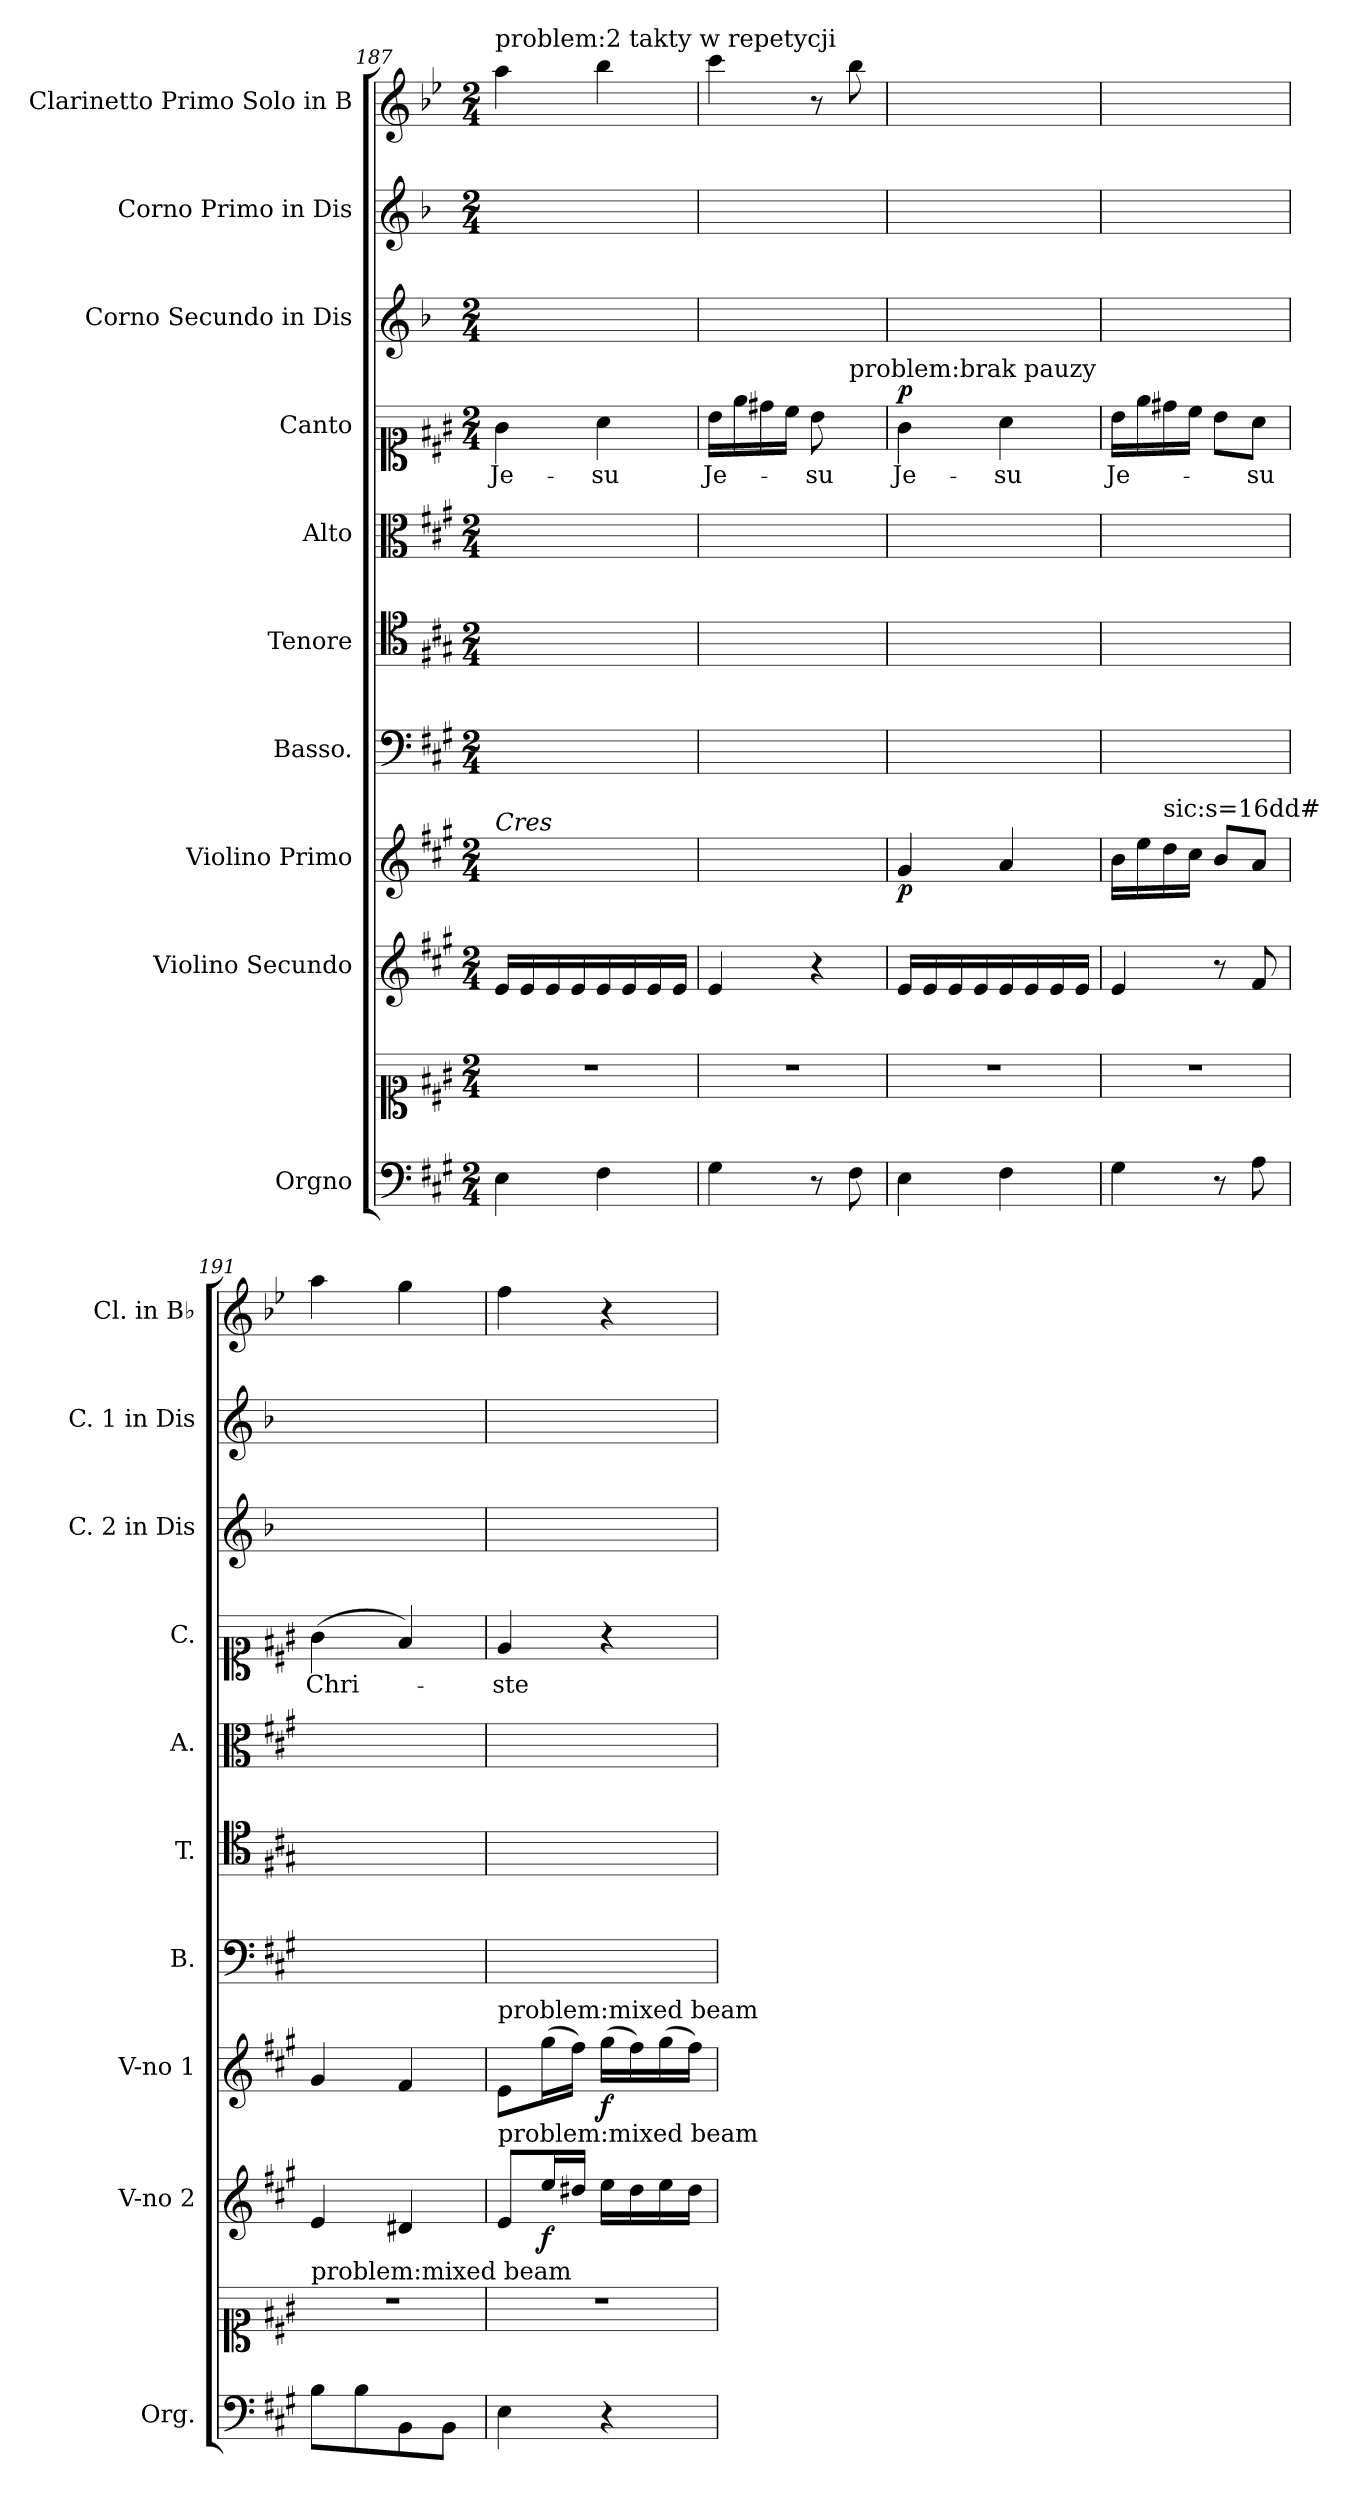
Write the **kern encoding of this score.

**kern	**kern	**kern	**dynam	**kern	**dynam	**kern	**kern	**kern	**kern	**text	**dynam	**kern	**kern	**kern
*part10	*part10	*part9	*part9	*part8	*part8	*part7	*part6	*part5	*part4	*part4	*part4	*part3	*part2	*part1
*staff11	*staff10	*staff9	*staff9	*staff8	*staff8	*staff7	*staff6	*staff5	*staff4	*staff4	*staff4	*staff3	*staff2	*staff1
*I"Orgno	*	*I"Violino Secundo	*	*I"Violino Primo	*	*I"Basso.	*I"Tenore	*I"Alto	*I"Canto	*	*	*I"Corno Secundo in Dis	*I"Corno Primo in Dis	*I"Clarinetto Primo Solo in B
*I'Org.	*	*I'V-no 2	*	*I'V-no 1	*	*I'B.	*I'T.	*I'A.	*I'C.	*	*	*I'C. 2 in Dis	*I'C. 1 in Dis	*I'Cl. in B♭
*clefF4	*clefC1	*clefG2	*	*clefG2	*	*clefF4	*clefC4	*clefC3	*clefC1	*	*	*clefG2	*clefG2	*clefG2
*	*	*	*	*	*	*	*	*	*	*	*	*ITrd5c8	*ITrd5c8	*ITrd1c1
*k[f#c#g#]	*k[f#c#g#]	*k[f#c#g#]	*	*k[f#c#g#]	*	*k[f#c#g#]	*k[f#c#g#]	*k[f#c#g#]	*k[f#c#g#]	*	*	*k[f#c#g#]	*k[f#c#g#]	*k[f#c#g#]
*M2/4	*M2/4	*M2/4	*	*M2/4	*	*M2/4	*M2/4	*M2/4	*M2/4	*	*	*M2/4	*M2/4	*M2/4
=187	=187	=187	=187	=187	=187	=187	=187	=187	=187	=187	=187	=187	=187	=187
!	!	!	!	!	!	!	!	!	!	!	!	!	!	!LO:TX:a:t=problem&colon;2 takty w repetycji
!	!	!	!	!LO:TX:a:i:t=Cres	!	!	!	!	!	!	!	!	!	!
4E	2r	16eLL	.	4g#yy	.	2ryy	2ryy	2ryy	4g#	Je-	.	2ryy	2ryy	4gg#
.	.	16e	.	.	.	.	.	.	.	.	.	.	.	.
.	.	16e	.	.	.	.	.	.	.	.	.	.	.	.
.	.	16e	.	.	.	.	.	.	.	.	.	.	.	.
4F#	.	16e	.	4ayy	.	.	.	.	4a	-su	.	.	.	4aa
.	.	16e	.	.	.	.	.	.	.	.	.	.	.	.
.	.	16e	.	.	.	.	.	.	.	.	.	.	.	.
.	.	16eJJ	.	.	.	.	.	.	.	.	.	.	.	.
=188	=188	=188	=188	=188	=188	=188	=188	=188	=188	=188	=188	=188	=188	=188
4G#	2r	4e	.	16bLLyy	.	2ryy	2ryy	2ryy	16bLL	Je-	.	2ryy	2ryy	4bb
.	.	.	.	16eeyy	.	.	.	.	16ee	.	.	.	.	.
.	.	.	.	16dd#Xyy	.	.	.	.	16dd#X	.	.	.	.	.
.	.	.	.	16cc#JJyy	.	.	.	.	16cc#JJ	.	.	.	.	.
8r	.	4r	.	8bLyy	.	.	.	.	8b	-su	.	.	.	8r
!	!	!	!	!	!	!	!	!	!LO:TX:a:t=problem&colon;brak pauzy	!	!	!	!	!
8F#	.	.	.	8aJyy	.	.	.	.	8ryy	.	.	.	.	8aa
=189	=189	=189	=189	=189	=189	=189	=189	=189	=189	=189	=189	=189	=189	=189
!	!	!	!	!	!	!	!	!	!	!	!LO:DY:a	!	!	!
4E	2r	16eLL	.	4g#	p	2ryy	2ryy	2ryy	4g#	Je-	p	2ryy	2ryy	4gg#yy
.	.	16e	.	.	.	.	.	.	.	.	.	.	.	.
.	.	16e	.	.	.	.	.	.	.	.	.	.	.	.
.	.	16e	.	.	.	.	.	.	.	.	.	.	.	.
4F#	.	16e	.	4a	.	.	.	.	4a	-su	.	.	.	4aayy
.	.	16e	.	.	.	.	.	.	.	.	.	.	.	.
.	.	16e	.	.	.	.	.	.	.	.	.	.	.	.
.	.	16eJJ	.	.	.	.	.	.	.	.	.	.	.	.
=190	=190	=190	=190	=190	=190	=190	=190	=190	=190	=190	=190	=190	=190	=190
4G#	2r	4e	.	16bLL	.	2ryy	2ryy	2ryy	16bLL	Je-	.	2ryy	2ryy	4bbyy
.	.	.	.	16ee	.	.	.	.	16ee	.	.	.	.	.
!	!	!	!	!LO:TX:a:t=sic&colon;s=16dd#	!	!	!	!	!	!	!	!	!	!
.	.	.	.	16dd	.	.	.	.	16dd#X	.	.	.	.	.
.	.	.	.	16cc#JJ	.	.	.	.	16cc#JJ	.	.	.	.	.
8r	.	8r	.	8bL	.	.	.	.	8bL	.	.	.	.	8ryy
8A	.	8f#	.	8aJ	.	.	.	.	8aJ	-su	.	.	.	8aayy
=191	=191	=191	=191	=191	=191	=191	=191	=191	=191	=191	=191	=191	=191	=191
!	!LO:TX:a:t=problem&colon;mixed beam	!	!	!	!	!	!	!	!	!	!	!	!	!
8BL	2r	4e	.	4g#	.	2ryy	2ryy	2ryy	(4g#	Chri-	.	2ryy	2ryy	4gg#
8B	.	.	.	.	.	.	.	.	.	.	.	.	.	.
8BB	.	4d#X	.	4f#	.	.	.	.	4f#)	.	.	.	.	4ff#
8BBJ	.	.	.	.	.	.	.	.	.	.	.	.	.	.
=192	=192	=192	=192	=192	=192	=192	=192	=192	=192	=192	=192	=192	=192	=192
!	!	!	!	!LO:TX:a:t=problem&colon;mixed beam	!	!	!	!	!	!	!	!	!	!
!	!	!LO:TX:a:t=problem&colon;mixed beam	!	!	!	!	!	!	!	!	!	!	!	!
4E	2r	8eL	.	8eL	.	2ryy	2ryy	2ryy	4e	-ste	.	2ryy	2ryy	4ee
.	.	16eeL	f	(16gg#L	.	.	.	.	.	.	.	.	.	.
.	.	16dd#XJJ	.	16ff#JJ)	.	.	.	.	.	.	.	.	.	.
4r	.	16eeLL	.	(16gg#LL	f	.	.	.	4r	.	.	.	.	4r
.	.	16dd#	.	16ff#)	.	.	.	.	.	.	.	.	.	.
.	.	16ee	.	(16gg#	.	.	.	.	.	.	.	.	.	.
.	.	16dd#JJ	.	16ff#JJ)	.	.	.	.	.	.	.	.	.	.
=	=	=	=	=	=	=	=	=	=	=	=	=	=	=
*-	*-	*-	*-	*-	*-	*-	*-	*-	*-	*-	*-	*-	*-	*-
